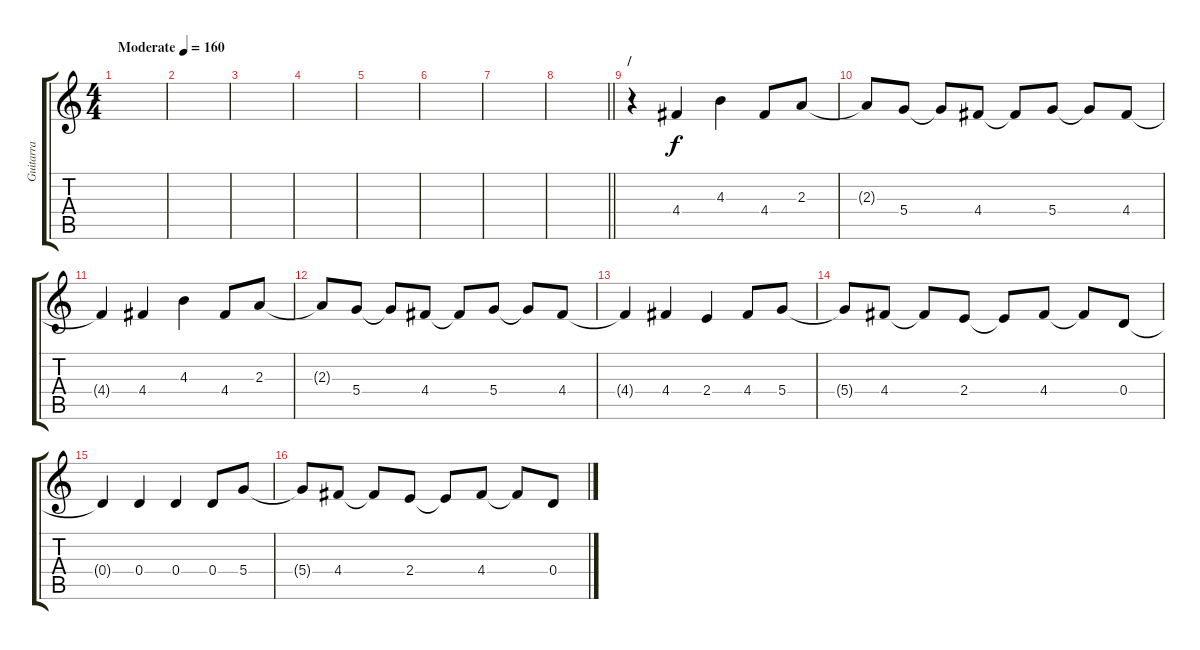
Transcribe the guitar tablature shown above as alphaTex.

\track ("Guitarra" "Guitarra") {instrument overdrivenguitar}
\staff {score tabs}
\tuning (E4 B3 G3 D3 A2 E2) {hide}
\ts (4 4)
\tempo (160 "Moderate")
\clef g2
\ks c
|
|
|
|
|
|
|
\barLineRight lightlight
|
\section ("" "/")
r.4 4.4.4 4.3.4 4.4.8 2.3.8 |
2.3{t}.8 5.4.8 5.4{t}.8 4.4.8 4.4{t}.8 5.4.8 5.4{t}.8 4.4.8 |
4.4{t}.4 4.4.4 4.3.4 4.4.8 2.3.8 |
2.3{t}.8 5.4.8 5.4{t}.8 4.4.8 4.4{t}.8 5.4.8 5.4{t}.8 4.4.8 |
4.4{t}.4 4.4.4 2.4.4 4.4.8 5.4.8 |
5.4{t}.8 4.4.8 4.4{t}.8 2.4.8 2.4{t}.8 4.4.8 4.4{t}.8 0.4.8 |
0.4{t}.4 0.4.4 0.4.4 0.4.8 5.4.8 |
5.4{t}.8 4.4.8 4.4{t}.8 2.4.8 2.4{t}.8 4.4.8 4.4{t}.8 0.4.8
